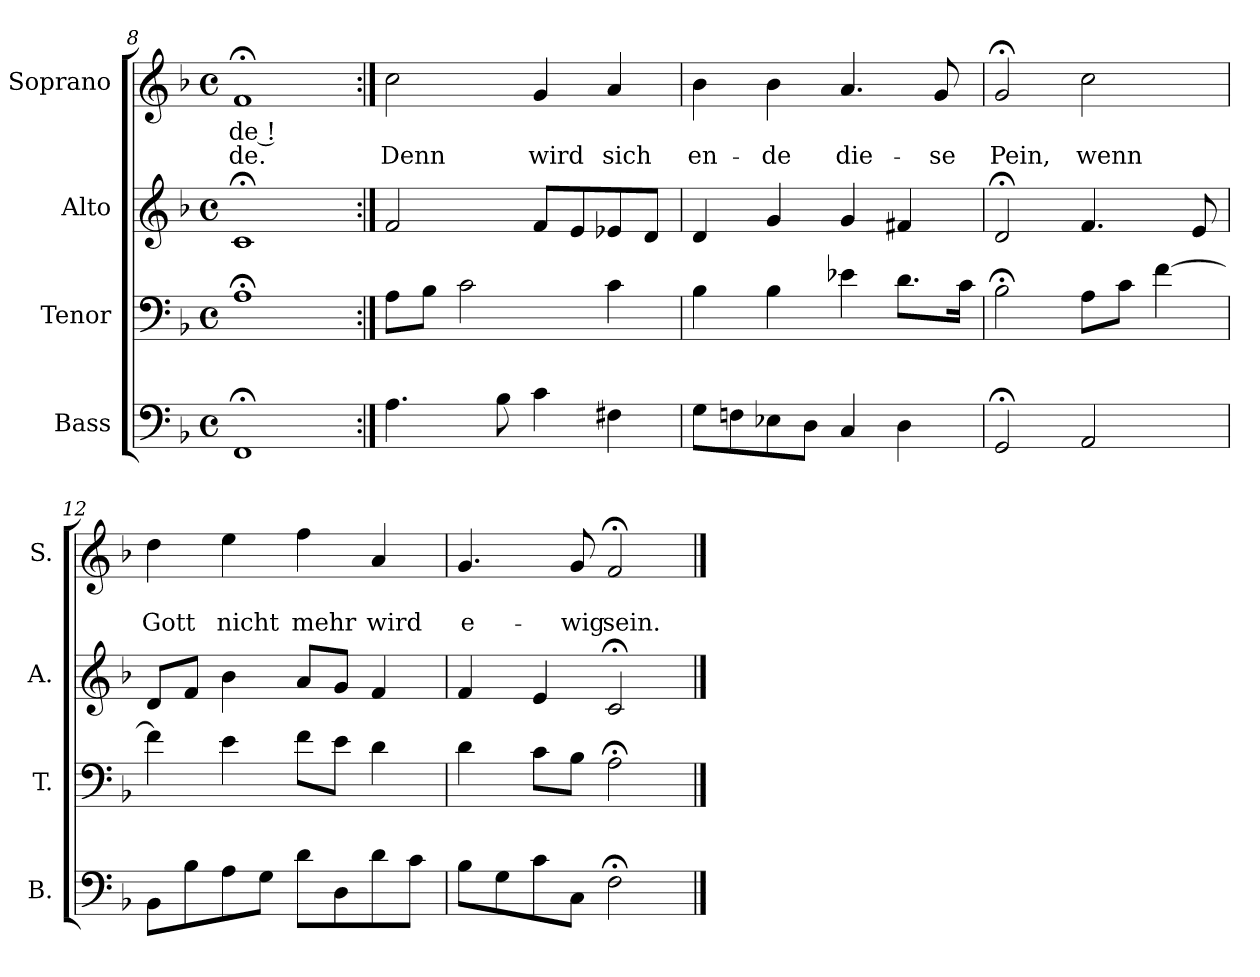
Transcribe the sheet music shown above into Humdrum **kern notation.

**kern	**kern	**kern	**kern	**text	**text
*part4	*part3	*part2	*part1	*part1	*part1
*staff4	*staff3	*staff2	*staff1	*staff1	*staff1
*I"Bass	*I"Tenor	*I"Alto	*I"Soprano	*	*
*I'B.	*I'T.	*I'A.	*I'S.	*	*
*clefF4	*clefF4	*clefG2	*clefG2	*	*
*k[b-]	*k[b-]	*k[b-]	*k[b-]	*	*
*F:	*F:	*F:	*F:	*	*
*M4/4	*M4/4	*M4/4	*M4/4	*	*
*met(c)	*met(c)	*met(c)	*met(c)	*	*
=8	=8	=8	=8	=8	=8
1FF;<	1A;<	1c;<	1f;<	-de !	-de.
!!LO:PB:g=z
=9:|!	=9:|!	=9:|!	=9:|!	=9:|!	=9:|!
4.A\	8A\L	2f/	2cc\	.	Denn
.	8B-\J	.	.	.	.
.	2c\	.	.	.	.
8B-\	.	.	.	.	.
4c\	.	8f/L	4g/	.	wird
.	.	8e/	.	.	.
4F#X\	4c\	8e-X/	4a/	.	sich
.	.	8d/J	.	.	.
=10	=10	=10	=10	=10	=10
8G\L	4B-\	4d/	4b-\	.	en-
8Fn\	.	.	.	.	.
8E-X\	4B-\	4g/	4b-\	.	-de
8D\J	.	.	.	.	.
4C/	4e-X\	4g/	4.a/	.	die-
4D\	8.d\L	4f#X/	.	.	.
.	.	.	8g/	.	-se
.	16c\Jk	.	.	.	.
=11	=11	=11	=11	=11	=11
2GG;</	2B-;<\	2d;</	2g;</	.	Pein,
2AA/	8A\L	4.f/	2cc\	.	wenn
.	8c\J	.	.	.	.
.	[4f\	.	.	.	.
.	.	8e/	.	.	.
=12	=12	=12	=12	=12	=12
8BB-\L	4f\]	8d/L	4dd\	.	Gott
8B-\	.	8f/J	.	.	.
8A\	4e\	4b-\	4ee\	.	nicht
8G\J	.	.	.	.	.
8d\L	8f\L	8a/L	4ff\	.	mehr
8D\	8e\J	8g/J	.	.	.
8d\	4d\	4f/	4a/	.	wird
8c\J	.	.	.	.	.
=13	=13	=13	=13	=13	=13
8B-\L	4d\	4f/	4.g/	.	e-
8G\	.	.	.	.	.
8c\	8c\L	4e/	.	.	.
8C\J	8B-\J	.	8g/	.	-wig
2F;<\	2A;<\	2c;</	2f;</	.	sein.
==	==	==	==	==	==
*-	*-	*-	*-	*-	*-
